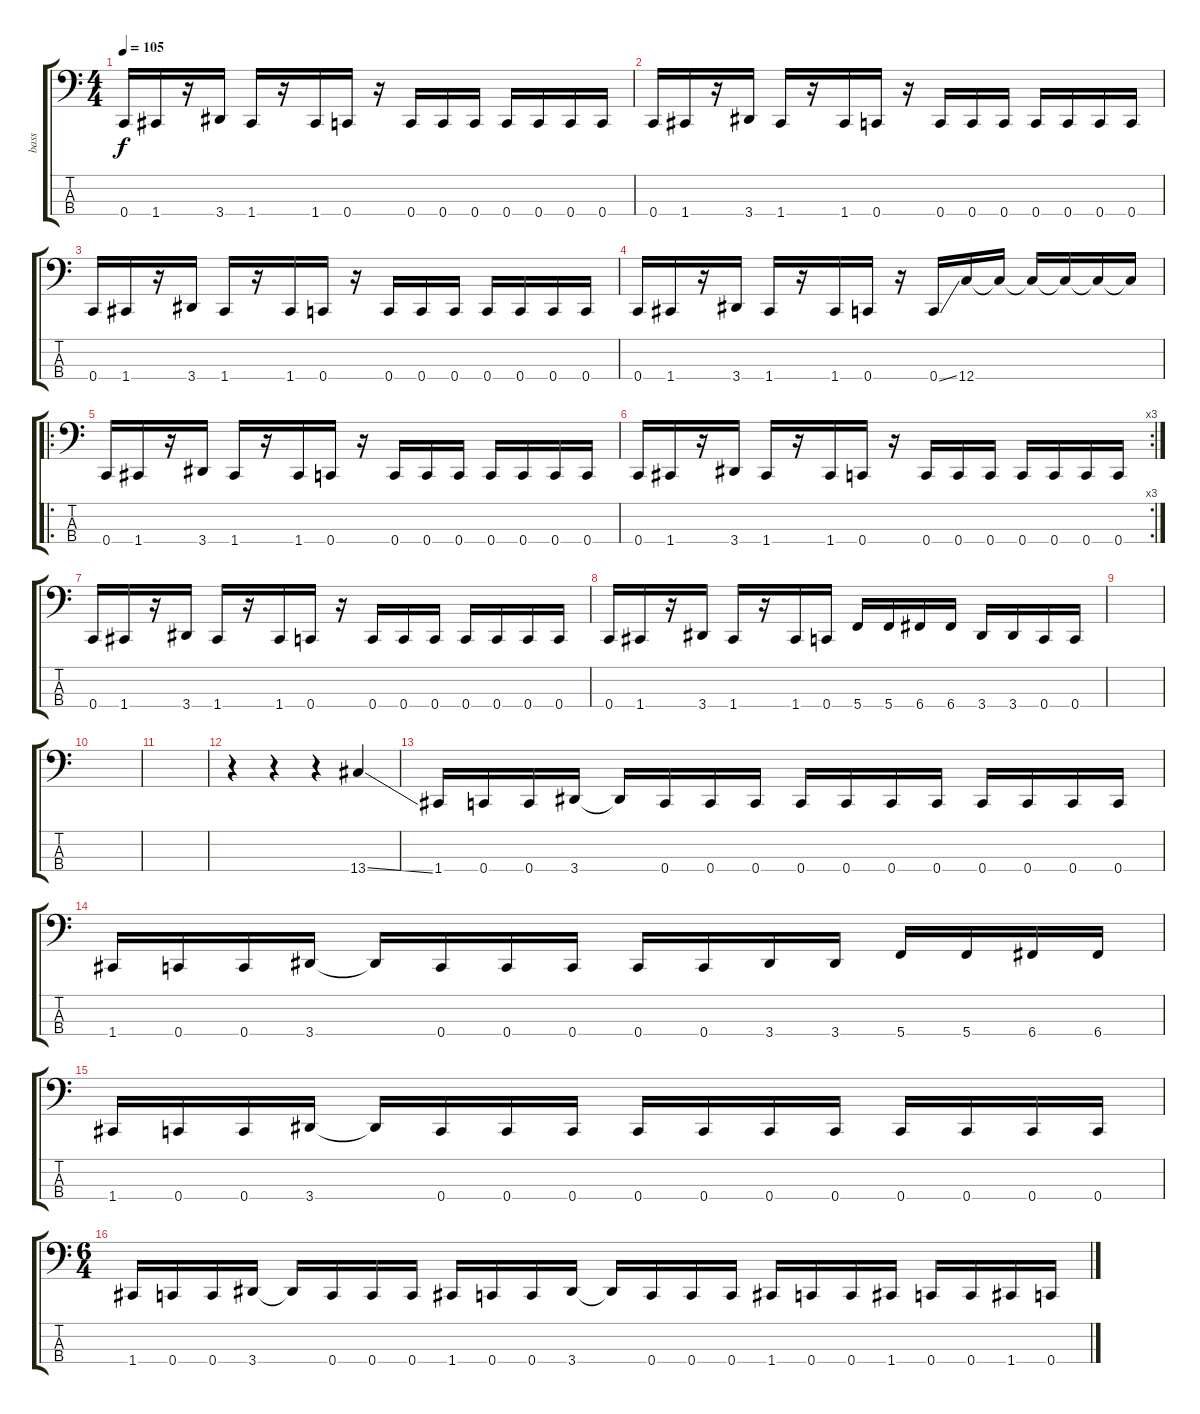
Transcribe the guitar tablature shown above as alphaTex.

\track ("bass" "bass") {instrument acousticbass}
\staff {score tabs}
\tuning (F2 C2 G1 C1) {hide}
\ts (4 4)
\tempo 105
\clef f4
\ks c
0.4.16{dy f instrument electricbassfinger} 1.4.16 r.16 3.4.16 1.4.16 r.16 1.4.16 0.4.16 r.16 0.4.16 0.4.16 0.4.16 0.4.16 0.4.16 0.4.16 0.4.16 |
0.4.16{instrument electricbassfinger} 1.4.16 r.16 3.4.16 1.4.16 r.16 1.4.16 0.4.16 r.16 0.4.16 0.4.16 0.4.16 0.4.16 0.4.16 0.4.16 0.4.16 |
0.4.16{instrument electricbassfinger} 1.4.16 r.16 3.4.16 1.4.16 r.16 1.4.16 0.4.16 r.16 0.4.16 0.4.16 0.4.16 0.4.16 0.4.16 0.4.16 0.4.16 |
0.4.16{instrument electricbassfinger} 1.4.16 r.16 3.4.16 1.4.16 r.16 1.4.16 0.4.16 r.16 0.4{ss}.16 12.4.16 12.4{t}.16 12.4{t}.16 12.4{t}.16 12.4{t}.16 12.4{t}.16 |
\ro
0.4.16{instrument electricbassfinger} 1.4.16 r.16 3.4.16 1.4.16 r.16 1.4.16 0.4.16 r.16 0.4.16 0.4.16 0.4.16 0.4.16 0.4.16 0.4.16 0.4.16 |
\rc 3
0.4.16{instrument electricbassfinger} 1.4.16 r.16 3.4.16 1.4.16 r.16 1.4.16 0.4.16 r.16 0.4.16 0.4.16 0.4.16 0.4.16 0.4.16 0.4.16 0.4.16 |
0.4.16{instrument electricbassfinger} 1.4.16 r.16 3.4.16 1.4.16 r.16 1.4.16 0.4.16 r.16 0.4.16 0.4.16 0.4.16 0.4.16 0.4.16 0.4.16 0.4.16 |
0.4.16{instrument electricbassfinger} 1.4.16 r.16 3.4.16 1.4.16 r.16 1.4.16 0.4.16 5.4.16 5.4.16 6.4.16 6.4.16 3.4.16 3.4.16 0.4.16 0.4.16 |
|
|
|
r.4 r.4 r.4 13.4{ss}.4{instrument electricbasspick} |
1.4.16{volume 12 balance 8 instrument electricbasspick} 0.4.16 0.4.16 3.4.16 3.4{t}.16 0.4.16 0.4.16 0.4.16 0.4.16 0.4.16 0.4.16 0.4.16 0.4.16 0.4.16 0.4.16 0.4.16 |
1.4.16 0.4.16 0.4.16 3.4.16 3.4{t}.16 0.4.16 0.4.16 0.4.16 0.4.16 0.4.16 3.4.16 3.4.16 5.4.16 5.4.16 6.4.16 6.4.16 |
1.4.16{volume 12 balance 8 instrument electricbasspick} 0.4.16 0.4.16 3.4.16 3.4{t}.16 0.4.16 0.4.16 0.4.16 0.4.16 0.4.16 0.4.16 0.4.16 0.4.16 0.4.16 0.4.16 0.4.16 |
\ts (6 4)
1.4.16 0.4.16 0.4.16 3.4.16 3.4{t}.16 0.4.16 0.4.16 0.4.16 1.4.16 0.4.16 0.4.16 3.4.16 3.4{t}.16 0.4.16 0.4.16 0.4.16 1.4.16 0.4.16 0.4.16 1.4.16 0.4.16 0.4.16 1.4.16 0.4.16
